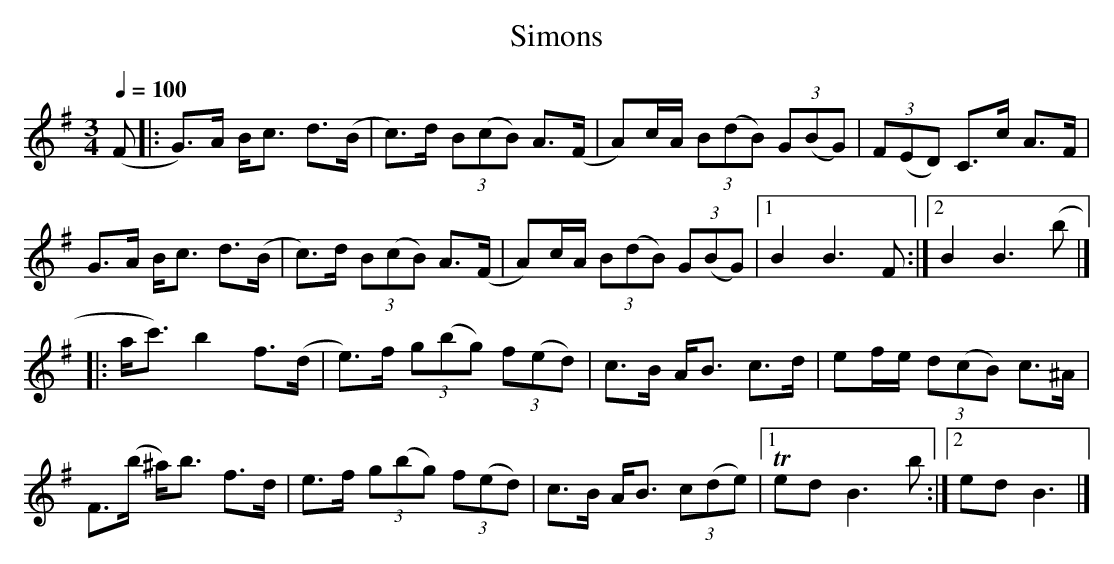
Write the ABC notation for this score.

X:1
T: Simons
M: 3/4
Q: 1/4=100
K: G
L: 1/8
(F|:G)>A B<c d>(B | c)>d (3B(cB) A>(F | A)c/2A/2 (3B(dB) (3G(BG) | (3F(ED) C>c A>F |
G>A B<c d>(B | c)>d (3B(cB) A>(F | A)c/2A/2 (3B(dB) (3G(BG) |1 B2 B3 F :|2 B2 B3 (b |]
|: a<c') b2 f>(d | e)>f (3g(bg) (3f(ed) | c>B A<B c>d | ef/2e/2 (3d(cB) c>^A |
   F>(b ^a)<b f>d | e>f (3g(bg) (3f(ed) | c>B A<B (3c(de) |1 Ted B3 b :|2 ed B3 |]
